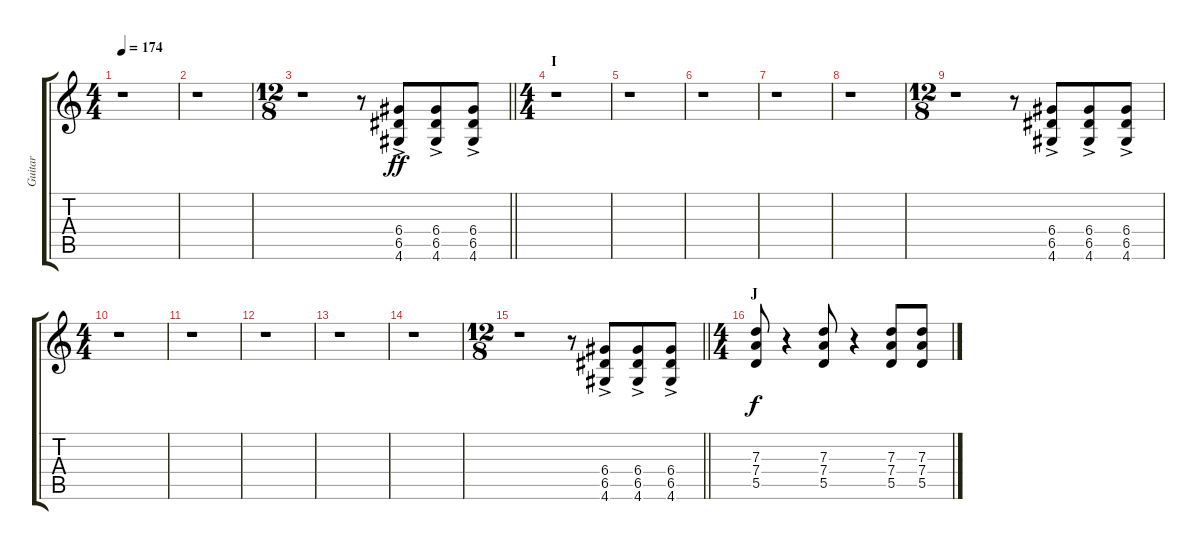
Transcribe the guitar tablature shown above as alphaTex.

\track ("Guitar" "Guitar") {instrument distortionguitar}
\staff {score tabs}
\tuning (E4 B3 G3 D3 A2 E2) {hide}
\ts (4 4)
\tempo 174
\clef g2
\ks c
r.1{dy ff} |
r.1 |
\ts (12 8)
\barLineRight lightlight
r.1 r.8 (6.4{ac} 6.5{ac} 4.6{ac}).8 (6.4{ac} 6.5{ac} 4.6{ac}).8 (6.4{ac} 6.5{ac} 4.6{ac}).8 |
\ts (4 4)
\section ("" "I")
r.1 |
r.1 |
r.1 |
r.1 |
r.1 |
\ts (12 8)
r.1 r.8 (6.4{ac} 6.5{ac} 4.6{ac}).8 (6.4{ac} 6.5{ac} 4.6{ac}).8 (6.4{ac} 6.5{ac} 4.6{ac}).8 |
\ts (4 4)
r.1 |
r.1 |
r.1 |
r.1 |
r.1 |
\ts (12 8)
\barLineRight lightlight
r.1 r.8 (6.4{ac} 6.5{ac} 4.6{ac}).8 (6.4{ac} 6.5{ac} 4.6{ac}).8 (6.4{ac} 6.5{ac} 4.6{ac}).8 |
\ts (4 4)
\section ("" "J")
(7.3 7.4 5.5).8{dy f} r.4 (7.3 7.4 5.5).8 r.4 (7.3 7.4 5.5).8 (7.3 7.4 5.5).8
